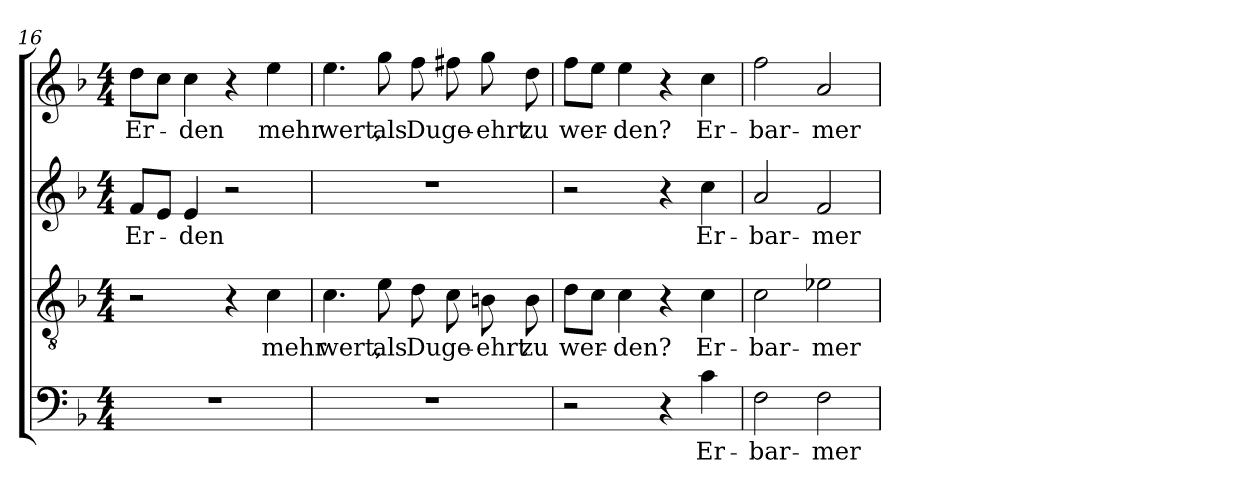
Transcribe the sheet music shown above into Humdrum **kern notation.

**kern	**text	**kern	**text	**kern	**text	**kern	**text
*part4	*part4	*part3	*part3	*part2	*part2	*part1	*part1
*staff4	*staff4	*staff3	*staff3	*staff2	*staff2	*staff1	*staff1
*clefF4	*	*clefGv2	*	*clefG2	*	*clefG2	*
*k[b-]	*	*k[b-]	*	*k[b-]	*	*k[b-]	*
*F:	*	*F:	*	*F:	*	*F:	*
*M4/4	*	*M4/4	*	*M4/4	*	*M4/4	*
=16	=16	=16	=16	=16	=16	=16	=16
!	!	!	!	!	!LO:LY:b	!	!LO:LY:b
1r	.	2r	.	8f/L	Er-	8dd\L	Er-
.	.	.	.	8e/J	.	8cc\J	.
!	!	!	!	!	!LO:LY:b	!	!LO:LY:b
.	.	.	.	4e/	-den	4cc\	-den
.	.	4r	.	2r	.	4r	.
!	!	!	!LO:LY:b	!	!	!	!LO:LY:b
.	.	4c\	mehr	.	.	4ee\	mehr
!!LO:PB:g=z
=17	=17	=17	=17	=17	=17	=17	=17
!	!	!	!LO:LY:b	!	!	!	!LO:LY:b
1r	.	4.c\	wert,	1r	.	4.ee\	wert,
!	!	!	!LO:LY:b	!	!	!	!LO:LY:b
.	.	8e\	als	.	.	8gg\	als
!	!	!	!LO:LY:b	!	!	!	!LO:LY:b
.	.	8d\	Du	.	.	8ff\	Du
!	!	!	!LO:LY:b	!	!	!	!LO:LY:b
.	.	8c\	ge-	.	.	8ff#X\	ge-
!	!	!	!LO:LY:b	!	!	!	!LO:LY:b
.	.	8Bn\	-ehrt	.	.	8gg\	-ehrt
!	!	!	!LO:LY:b	!	!	!	!LO:LY:b
.	.	8B\	zu	.	.	8dd\	zu
=18	=18	=18	=18	=18	=18	=18	=18
!	!	!	!LO:LY:b	!	!	!	!LO:LY:b
2r	.	8d\L	wer-	2r	.	8ff\L	wer-
.	.	8c\J	.	.	.	8ee\J	.
!	!	!	!LO:LY:b	!	!	!	!LO:LY:b
.	.	4c\	-den?	.	.	4ee\	-den?
4r	.	4r	.	4r	.	4r	.
!	!LO:LY:b	!	!LO:LY:b	!	!LO:LY:b	!	!LO:LY:b
4c\	Er-	4c\	Er-	4cc\	Er-	4cc\	Er-
=19	=19	=19	=19	=19	=19	=19	=19
!	!LO:LY:b	!	!LO:LY:b	!	!LO:LY:b	!	!LO:LY:b
2F\	-bar-	2c\	-bar-	2a/	-bar-	2ff\	-bar-
!	!LO:LY:b	!	!LO:LY:b	!	!LO:LY:b	!	!LO:LY:b
2F\	-mer	2e-X\	-mer	2f/	-mer	2a/	-mer
=	=	=	=	=	=	=	=
*-	*-	*-	*-	*-	*-	*-	*-
